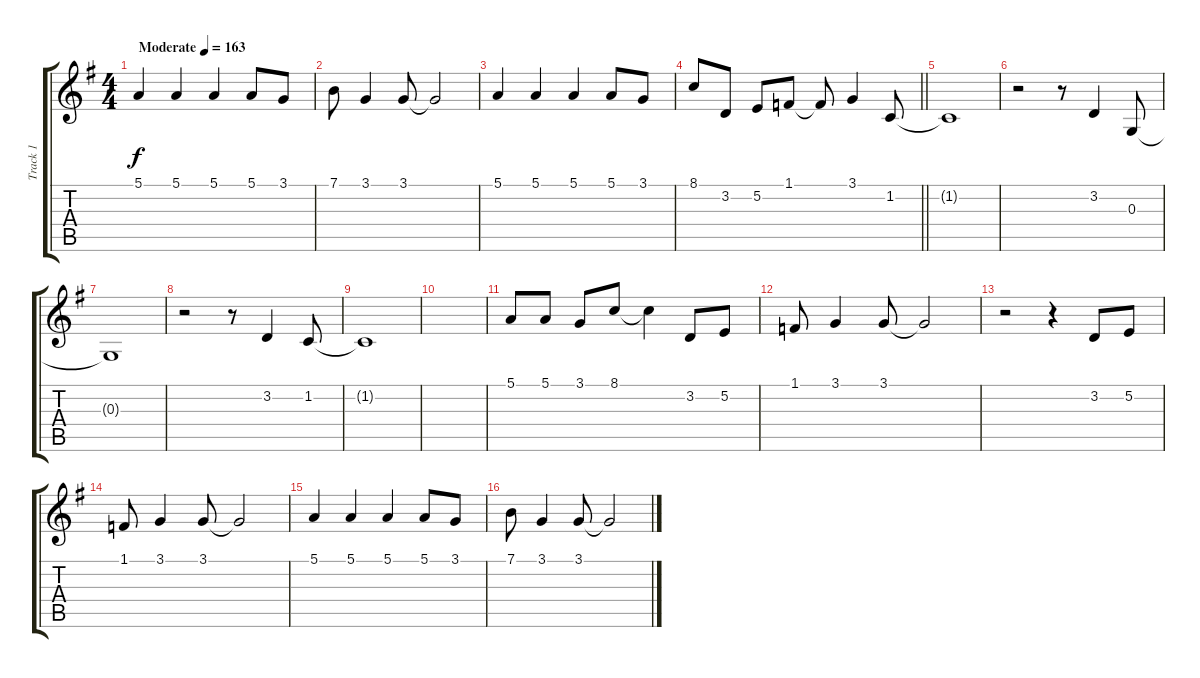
\track ("Track 1" "Track 1") {instrument tenorsax}
\staff {score tabs}
\tuning (E4 B3 G3 D3 A2 E2) {hide}
\ts (4 4)
\tempo (163 "Moderate")
\clef g2
\ks g
5.1.4{dy f instrument tenorsax} 5.1.4 5.1.4 5.1.8 3.1.8 |
7.1.8 3.1.4 3.1.8 3.1{t}.2 |
5.1.4 5.1.4 5.1.4 5.1.8 3.1.8 |
\barLineRight lightlight
8.1.8 3.2.8 5.2.8 1.1.8 1.1{t}.8 3.1.4 1.2.8 |
1.2{t}.1 |
r.2 r.8 3.2.4 0.3.8 |
0.3{t}.1 |
r.2 r.8 3.2.4 1.2.8 |
1.2{t}.1 |
|
5.1.8 5.1.8 3.1.8 8.1.8 8.1{t}.4 3.2.8 5.2.8 |
1.1.8 3.1.4 3.1.8 3.1{t}.2 |
r.2 r.4 3.2.8 5.2.8 |
1.1.8 3.1.4 3.1.8 3.1{t}.2 |
5.1.4 5.1.4 5.1.4 5.1.8 3.1.8 |
7.1.8 3.1.4 3.1.8 3.1{t}.2
